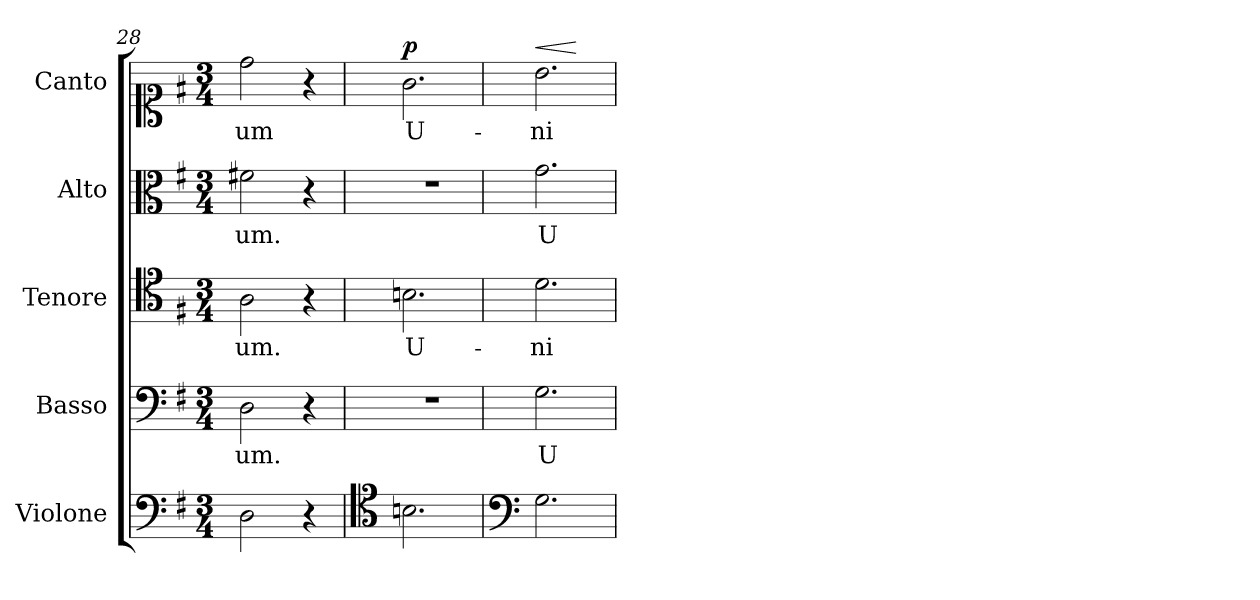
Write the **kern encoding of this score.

**kern	**kern	**text	**kern	**text	**kern	**text	**kern	**text	**dynam
*part5	*part4	*part4	*part3	*part3	*part2	*part2	*part1	*part1	*part1
*staff5	*staff4	*staff4	*staff3	*staff3	*staff2	*staff2	*staff1	*staff1	*staff1
*I"Violone	*I"Basso	*	*I"Tenore	*	*I"Alto	*	*I"Canto	*	*
*I'Vlne	*I'B	*	*I'T	*	*I'A	*	*I'C	*	*
*clefF4	*clefF4	*	*clefC4	*	*clefC3	*	*clefC1	*	*
*k[f#]	*k[f#]	*	*k[f#]	*	*k[f#]	*	*k[f#]	*	*
*G:	*G:	*	*G:	*	*G:	*	*G:	*	*
*M3/4	*M3/4	*	*M3/4	*	*M3/4	*	*M3/4	*	*
=28	=28	=28	=28	=28	=28	=28	=28	=28	=28
2D\	2D\	-um.	2A\	-um.	2f#X\	-um.	2dd\	-um	.
4r	4r	.	4r	.	4r	.	4r	.	.
=29	=29	=29	=29	=29	=29	=29	=29	=29	=29
*clefC4	*	*	*	*	*	*	*	*	*
!	!	!	!	!	!	!	!	!	!LO:DY:a
2.Bn\	2.r	.	2.Bn\	U-	2.r	.	2.g\	U-	p
=30	=30	=30	=30	=30	=30	=30	=30	=30	=30
*clefF4	*	*	*	*	*	*	*	*	*
!	!	!	!	!	!	!	!	!	!LO:HP:a
2.G\	2.G\	U-	2.d\	-ni	2.g\	U-	2.b\	-ni	<
.	.	.	.	.	.	.	.	.	[
=	=	=	=	=	=	=	=	=	=
*-	*-	*-	*-	*-	*-	*-	*-	*-	*-
